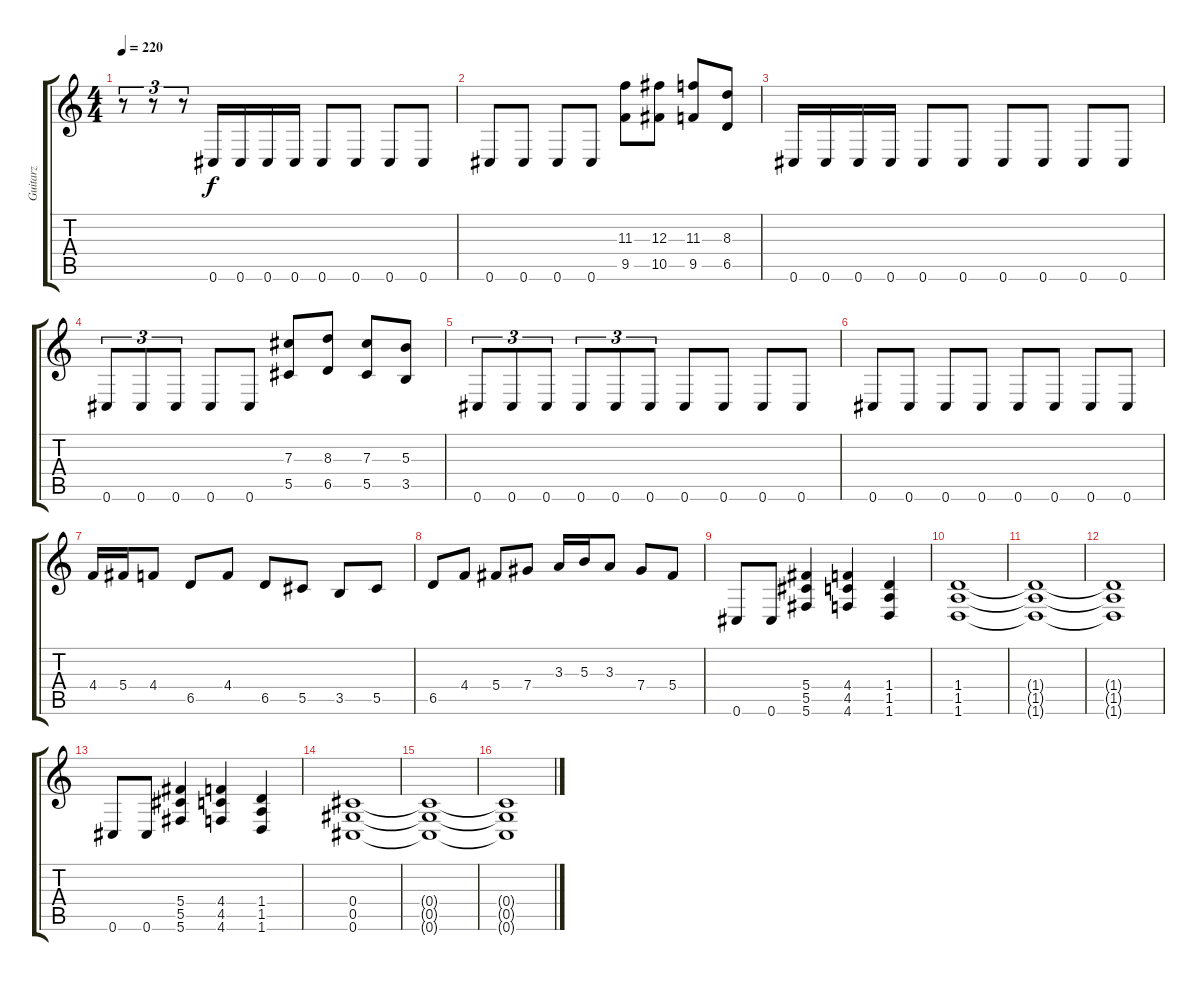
\track ("Guitarz" "Guitarz") {instrument overdrivenguitar}
\staff {score tabs}
\tuning (Eb4 Bb3 Gb3 Db3 Ab2 Db2) {hide}
\ts (4 4)
\tempo 220
\clef g2
\ks c
r.8{tu (3 2) dy f} r.8{tu (3 2)} r.8{tu (3 2)} 0.6.16 0.6.16 0.6.16 0.6.16 0.6.8 0.6.8 0.6.8 0.6.8 |
0.6.8 0.6.8 0.6.8 0.6.8 (11.3 9.5).8 (12.3 10.5).8 (11.3 9.5).8 (8.3 6.5).8 |
0.6.16 0.6.16 0.6.16 0.6.16 0.6.8 0.6.8 0.6.8 0.6.8 0.6.8 0.6.8 |
0.6.8{tu (3 2)} 0.6.8{tu (3 2)} 0.6.8{tu (3 2)} 0.6.8 0.6.8 (7.3 5.5).8 (8.3 6.5).8 (7.3 5.5).8 (5.3 3.5).8 |
0.6.8{tu (3 2)} 0.6.8{tu (3 2)} 0.6.8{tu (3 2)} 0.6.8{tu (3 2)} 0.6.8{tu (3 2)} 0.6.8{tu (3 2)} 0.6.8 0.6.8 0.6.8 0.6.8 |
0.6.8 0.6.8 0.6.8 0.6.8 0.6.8 0.6.8 0.6.8 0.6.8 |
4.4.16 5.4.16 4.4.8 6.5.8 4.4.8 6.5.8 5.5.8 3.5.8 5.5.8 |
6.5.8 4.4.8 5.4.8 7.4.8 3.3.16 5.3.16 3.3.8 7.4.8 5.4.8 |
0.6.8 0.6.8 (5.4 5.5 5.6).4 (4.4 4.5 4.6).4 (1.4 1.5 1.6).4 |
(1.4 1.5 1.6).1 |
(1.4{t} 1.5{t} 1.6{t}).1 |
(1.4{t} 1.5{t} 1.6{t}).1 |
0.6.8 0.6.8 (5.4 5.5 5.6).4 (4.4 4.5 4.6).4 (1.4 1.5 1.6).4 |
(0.4 0.5 0.6).1 |
(0.4{t} 0.5{t} 0.6{t}).1 |
(0.4{t} 0.5{t} 0.6{t}).1
